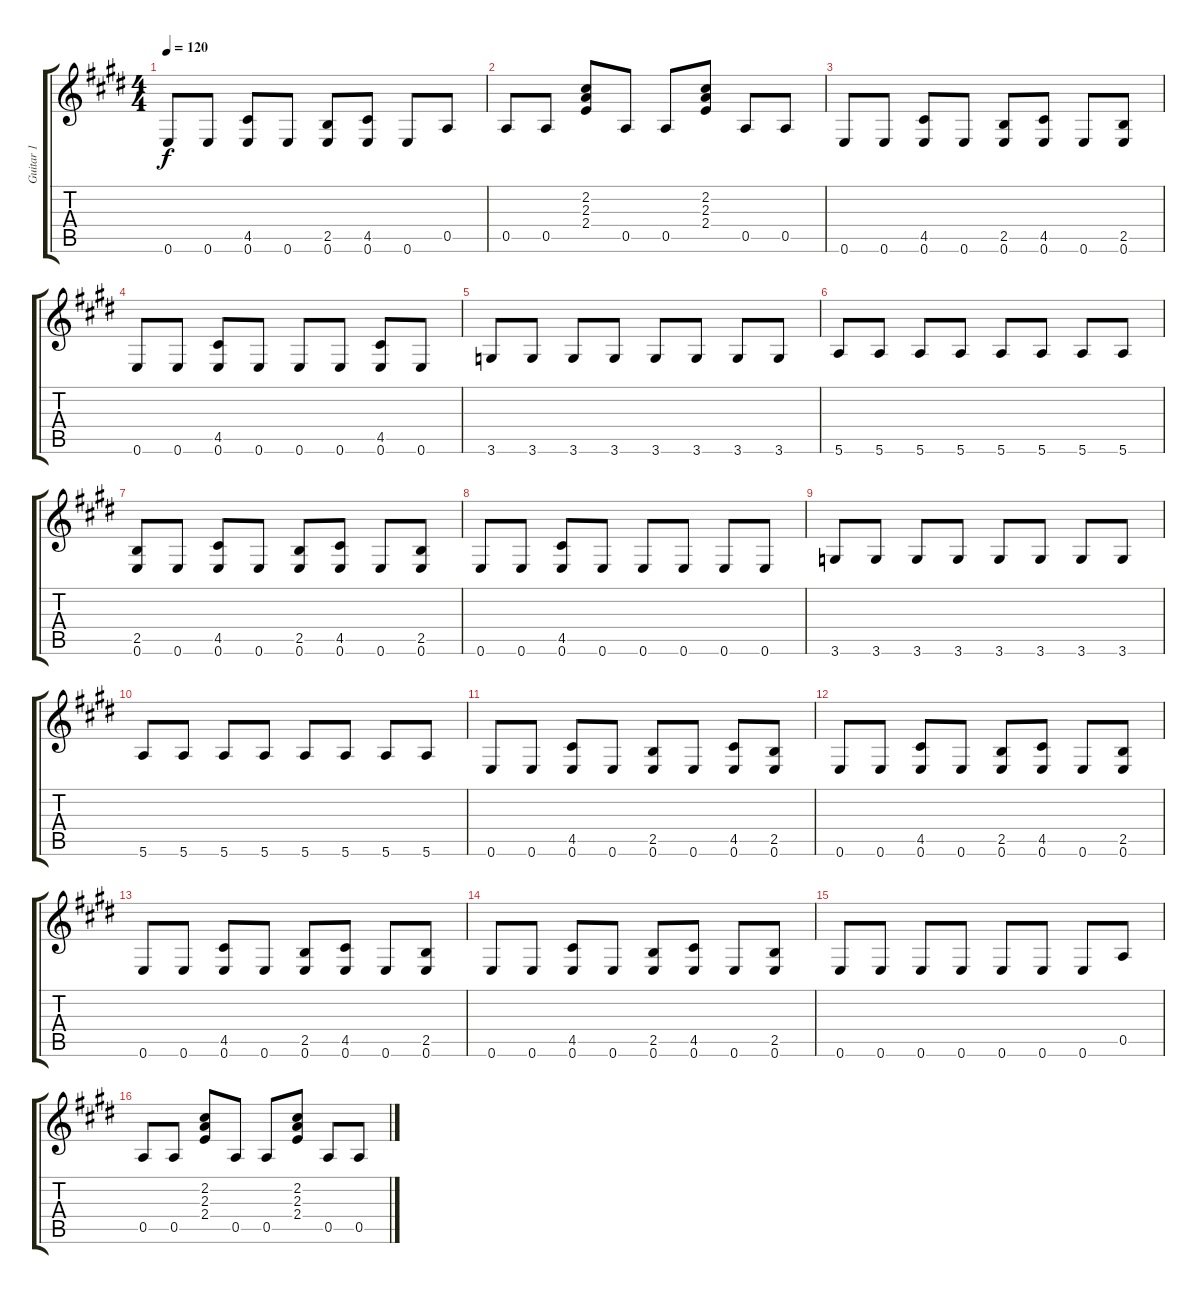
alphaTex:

\track ("Guitar 1" "Guitar 1") {instrument electricguitarmuted}
\staff {score tabs}
\tuning (E4 B3 G3 D3 A2 E2) {hide}
\ts (4 4)
\tempo 120
\clef g2
\ks e
0.6.8{dy f} 0.6.8 (4.5 0.6).8 0.6.8 (2.5 0.6).8 (4.5 0.6).8 0.6.8 0.5.8 |
0.5.8 0.5.8 (2.2 2.3 2.4).8 0.5.8 0.5.8 (2.2 2.3 2.4).8 0.5.8 0.5.8 |
0.6.8 0.6.8 (4.5 0.6).8 0.6.8 (2.5 0.6).8 (4.5 0.6).8 0.6.8 (2.5 0.6).8 |
0.6.8 0.6.8 (4.5 0.6).8 0.6.8 0.6.8 0.6.8 (4.5 0.6).8 0.6.8 |
3.6.8 3.6.8 3.6.8 3.6.8 3.6.8 3.6.8 3.6.8 3.6.8 |
5.6.8 5.6.8 5.6.8 5.6.8 5.6.8 5.6.8 5.6.8 5.6.8 |
(2.5 0.6).8 0.6.8 (4.5 0.6).8 0.6.8 (2.5 0.6).8 (4.5 0.6).8 0.6.8 (2.5 0.6).8 |
0.6.8 0.6.8 (4.5 0.6).8 0.6.8 0.6.8 0.6.8 0.6.8 0.6.8 |
3.6.8 3.6.8 3.6.8 3.6.8 3.6.8 3.6.8 3.6.8 3.6.8 |
5.6.8 5.6.8 5.6.8 5.6.8 5.6.8 5.6.8 5.6.8 5.6.8 |
0.6.8 0.6.8 (4.5 0.6).8 0.6.8 (2.5 0.6).8 0.6.8 (4.5 0.6).8 (2.5 0.6).8 |
0.6.8 0.6.8 (4.5 0.6).8 0.6.8 (2.5 0.6).8 (4.5 0.6).8 0.6.8 (2.5 0.6).8 |
0.6.8 0.6.8 (4.5 0.6).8 0.6.8 (2.5 0.6).8 (4.5 0.6).8 0.6.8 (2.5 0.6).8 |
0.6.8 0.6.8 (4.5 0.6).8 0.6.8 (2.5 0.6).8 (4.5 0.6).8 0.6.8 (2.5 0.6).8 |
0.6.8 0.6.8 0.6.8 0.6.8 0.6.8 0.6.8 0.6.8 0.5.8 |
0.5.8 0.5.8 (2.2 2.3 2.4).8 0.5.8 0.5.8 (2.2 2.3 2.4).8 0.5.8 0.5.8
